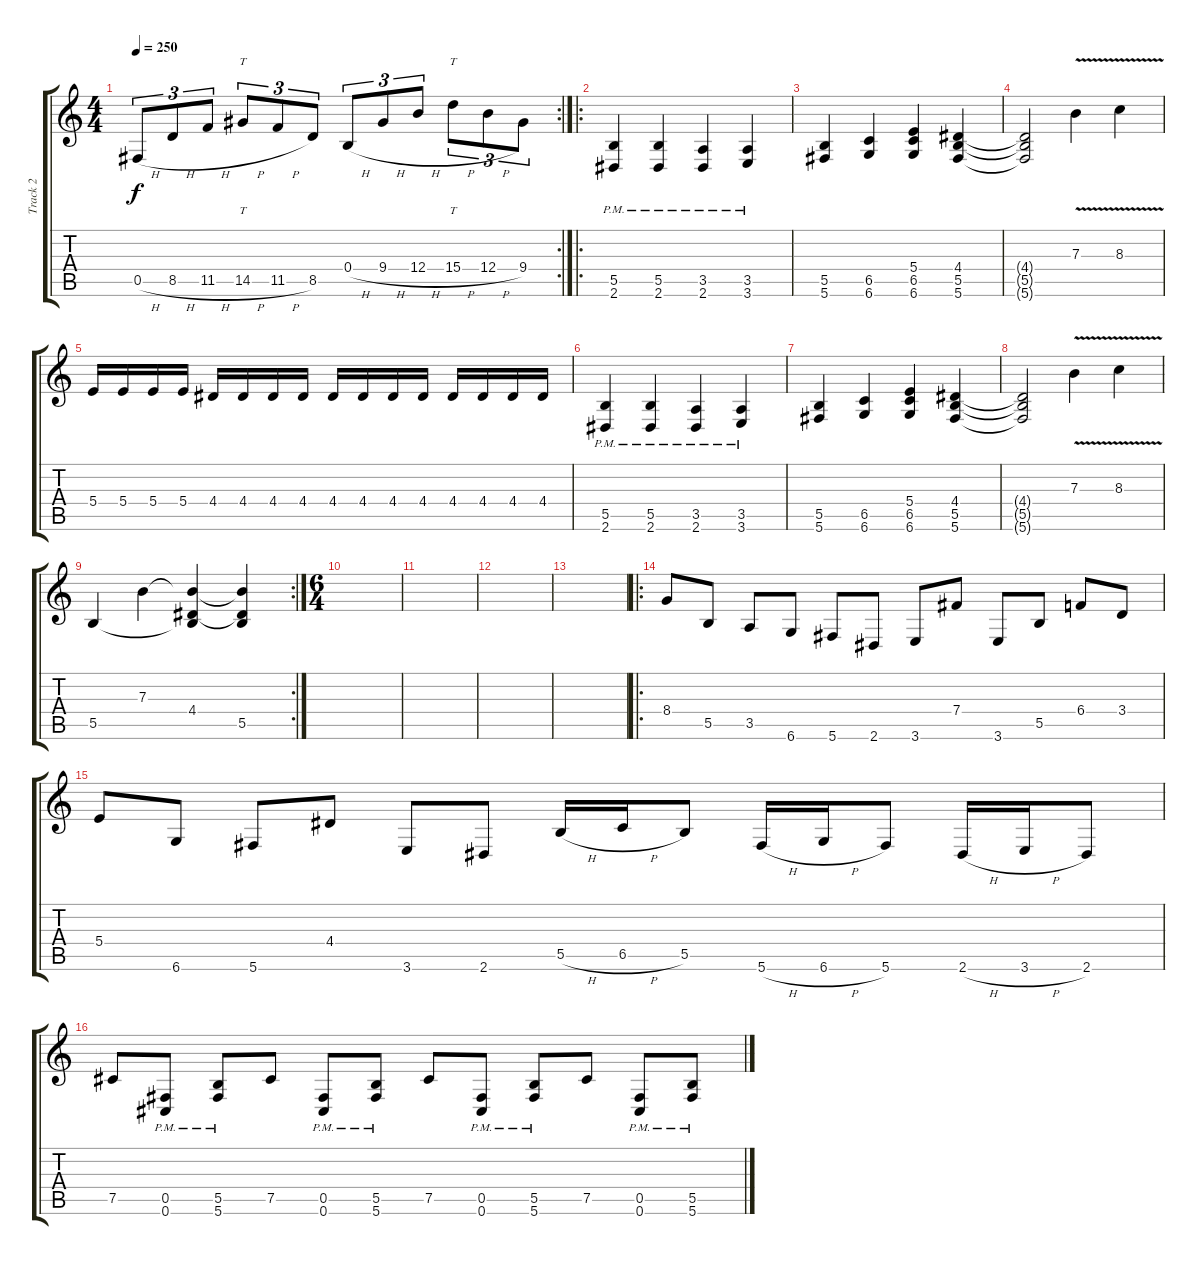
\track ("Track 2" "Track 2") {instrument distortionguitar}
\staff {score tabs}
\tuning (Db4 Ab3 E3 B2 Gb2 Db2) {hide}
\rc 2
\ts (4 4)
\tempo 250
\clef g2
\ks c
0.5{h}.8{tu (3 2) dy f} 8.5{h}.8{tu (3 2)} 11.5{h}.8{tu (3 2)} 14.5{h}.8{tt tu (3 2)} 11.5{h}.8{tu (3 2)} 8.5.8{tu (3 2)} 0.4{h}.8{tu (3 2)} 9.4{h}.8{tu (3 2)} 12.4{h}.8{tu (3 2)} 15.4{h}.8{tt tu (3 2)} 12.4{h}.8{tu (3 2)} 9.4.8{tu (3 2)} |
\ro
(5.5{pm} 2.6{pm}).4 (5.5{pm} 2.6{pm}).4 (3.5{pm} 2.6{pm}).4 (3.5{pm} 3.6{pm}).4 |
(5.5 5.6).4 (6.5 6.6).4 (5.4 6.5 6.6).4 (4.4 5.5 5.6).4 |
(4.4{t} 5.5{t} 5.6{t}).2 7.3{v}.4 8.3{v}.4 |
5.4.16 5.4.16 5.4.16 5.4.16 4.4.16 4.4.16 4.4.16 4.4.16 4.4.16 4.4.16 4.4.16 4.4.16 4.4.16 4.4.16 4.4.16 4.4.16 |
(5.5{pm} 2.6{pm}).4 (5.5{pm} 2.6{pm}).4 (3.5{pm} 2.6{pm}).4 (3.5{pm} 3.6{pm}).4 |
(5.5 5.6).4 (6.5 6.6).4 (5.4 6.5 6.6).4 (4.4 5.5 5.6).4 |
(4.4{t} 5.5{t} 5.6{t}).2 7.3{v}.4 8.3{v}.4 |
\rc 2
5.5.4 7.3.4 (7.3{t} 4.4 5.5{t}).4 (7.3{t} 4.4{t} 5.5).4 |
\ts (6 4)
|
|
|
|
\ro
8.4.8 5.5.8 3.5.8 6.6.8 5.6.8 2.6.8 3.6.8 7.4.8 3.6.8 5.5.8 6.4.8 3.4.8 |
5.4.8 6.6.8 5.6.8 4.4.8 3.6.8 2.6.8 5.5{h}.16 6.5{h}.16 5.5.8 5.6{h}.16 6.6{h}.16 5.6.8 2.6{h}.16 3.6{h}.16 2.6.8 |
7.5.8 (0.5{pm} 0.6{pm}).8 (5.5{pm} 5.6{pm}).8 7.5.8 (0.5{pm} 0.6{pm}).8 (5.5{pm} 5.6{pm}).8 7.5.8 (0.5{pm} 0.6{pm}).8 (5.5{pm} 5.6{pm}).8 7.5.8 (0.5{pm} 0.6{pm}).8 (5.5{pm} 5.6{pm}).8
